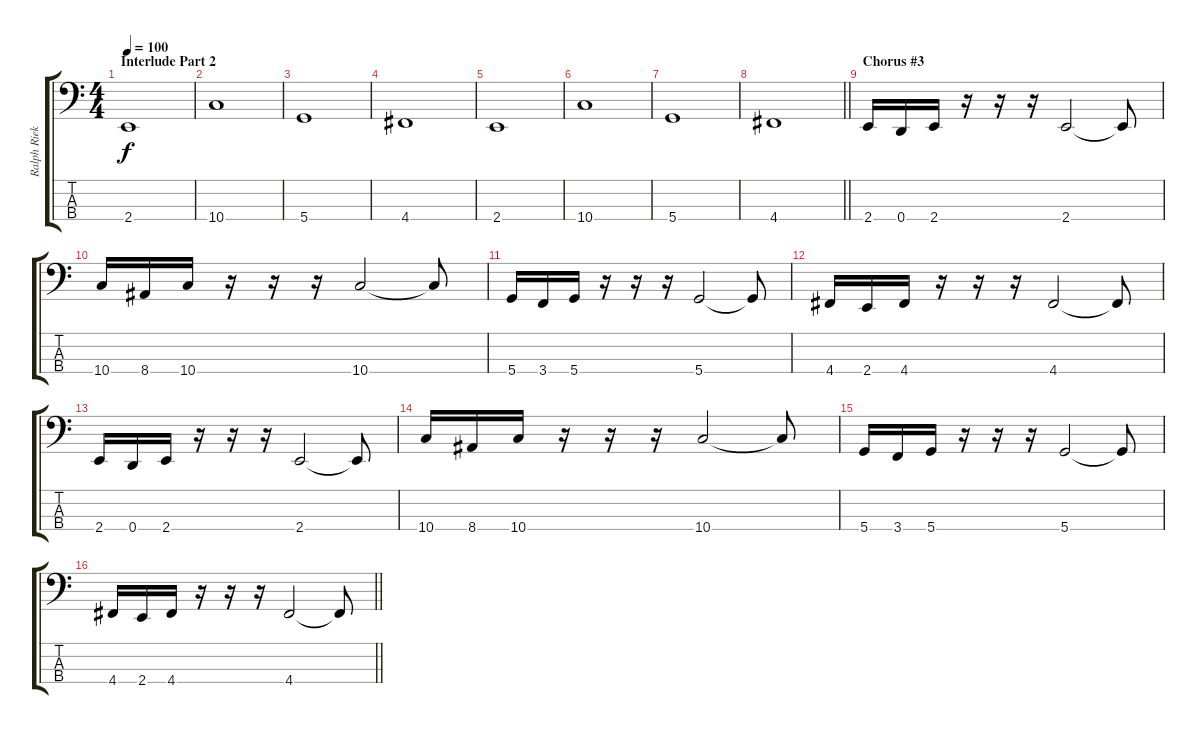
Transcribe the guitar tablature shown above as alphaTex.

\track ("Ralph Rieker" "Ralph Riek") {instrument electricbassfinger}
\staff {score tabs}
\tuning (G2 D2 A1 D1) {hide}
\ts (4 4)
\section ("" "Interlude Part 2")
\tempo 100
\clef f4
\ks c
2.4.1{dy f} |
10.4.1 |
5.4.1 |
4.4.1 |
2.4.1 |
10.4.1 |
5.4.1 |
\barLineRight lightlight
4.4.1 |
\section ("" "Chorus #3")
2.4.16 0.4.16 2.4.16 r.16 r.16 r.16 2.4.2 2.4{t}.8 |
10.4.16 8.4.16 10.4.16 r.16 r.16 r.16 10.4.2 10.4{t}.8 |
5.4.16 3.4.16 5.4.16 r.16 r.16 r.16 5.4.2 5.4{t}.8 |
4.4.16 2.4.16 4.4.16 r.16 r.16 r.16 4.4.2 4.4{t}.8 |
2.4.16 0.4.16 2.4.16 r.16 r.16 r.16 2.4.2 2.4{t}.8 |
10.4.16 8.4.16 10.4.16 r.16 r.16 r.16 10.4.2 10.4{t}.8 |
5.4.16 3.4.16 5.4.16 r.16 r.16 r.16 5.4.2 5.4{t}.8 |
\barLineRight lightlight
4.4.16 2.4.16 4.4.16 r.16 r.16 r.16 4.4.2 4.4{t}.8
